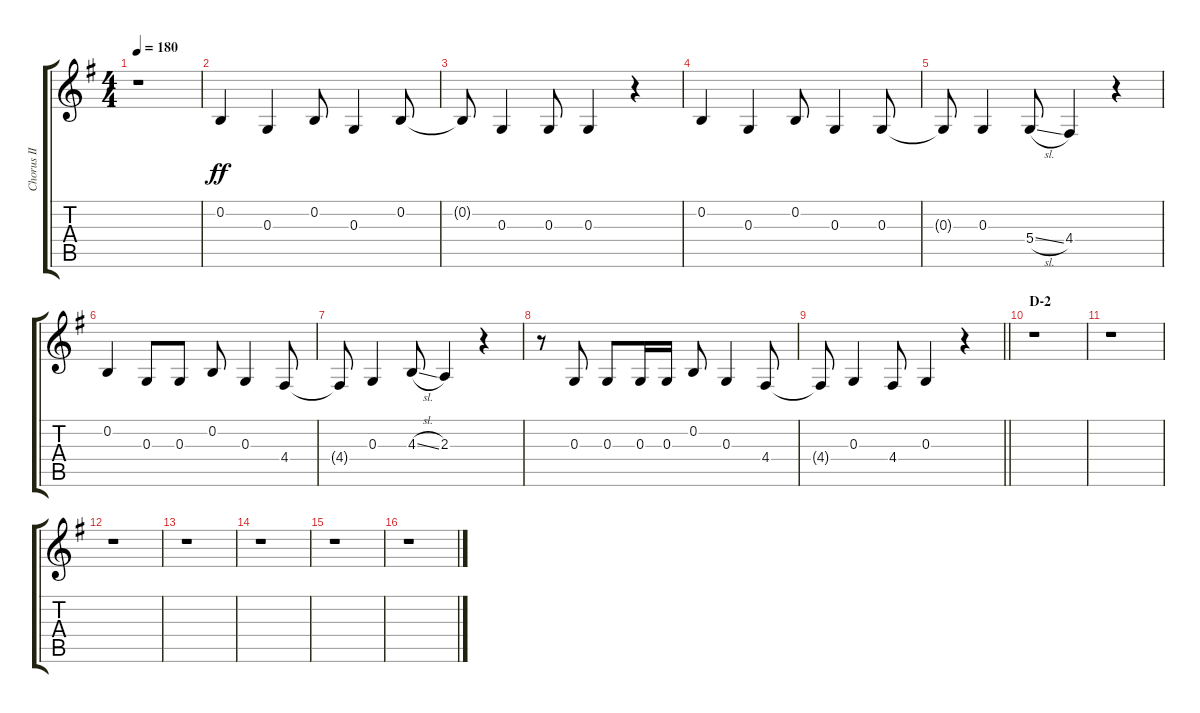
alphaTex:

\track ("Chorus II" "Chorus II") {instrument voiceoohs}
\staff {score tabs}
\tuning (E4 B3 G3 D3 A2 E2) {hide}
\ts (4 4)
\tempo 180
\clef g2
\ks g
r.1{dy ff} |
0.2.4 0.3.4 0.2.8 0.3.4 0.2.8 |
0.2{t}.8 0.3.4 0.3.8 0.3.4 r.4 |
0.2.4 0.3.4 0.2.8 0.3.4 0.3.8 |
0.3{t}.8 0.3.4 5.4{sl}.8 4.4.4 r.4 |
0.2.4 0.3.8 0.3.8 0.2.8 0.3.4 4.4.8 |
4.4{t}.8 0.3.4 4.3{sl}.8 2.3.4 r.4 |
r.8 0.3.8 0.3.8 0.3.16 0.3.16 0.2.8 0.3.4 4.4.8 |
\barLineRight lightlight
4.4{t}.8 0.3.4 4.4.8 0.3.4 r.4 |
\section ("" "D-2")
r.1 |
r.1 |
r.1 |
r.1 |
r.1 |
r.1 |
r.1
